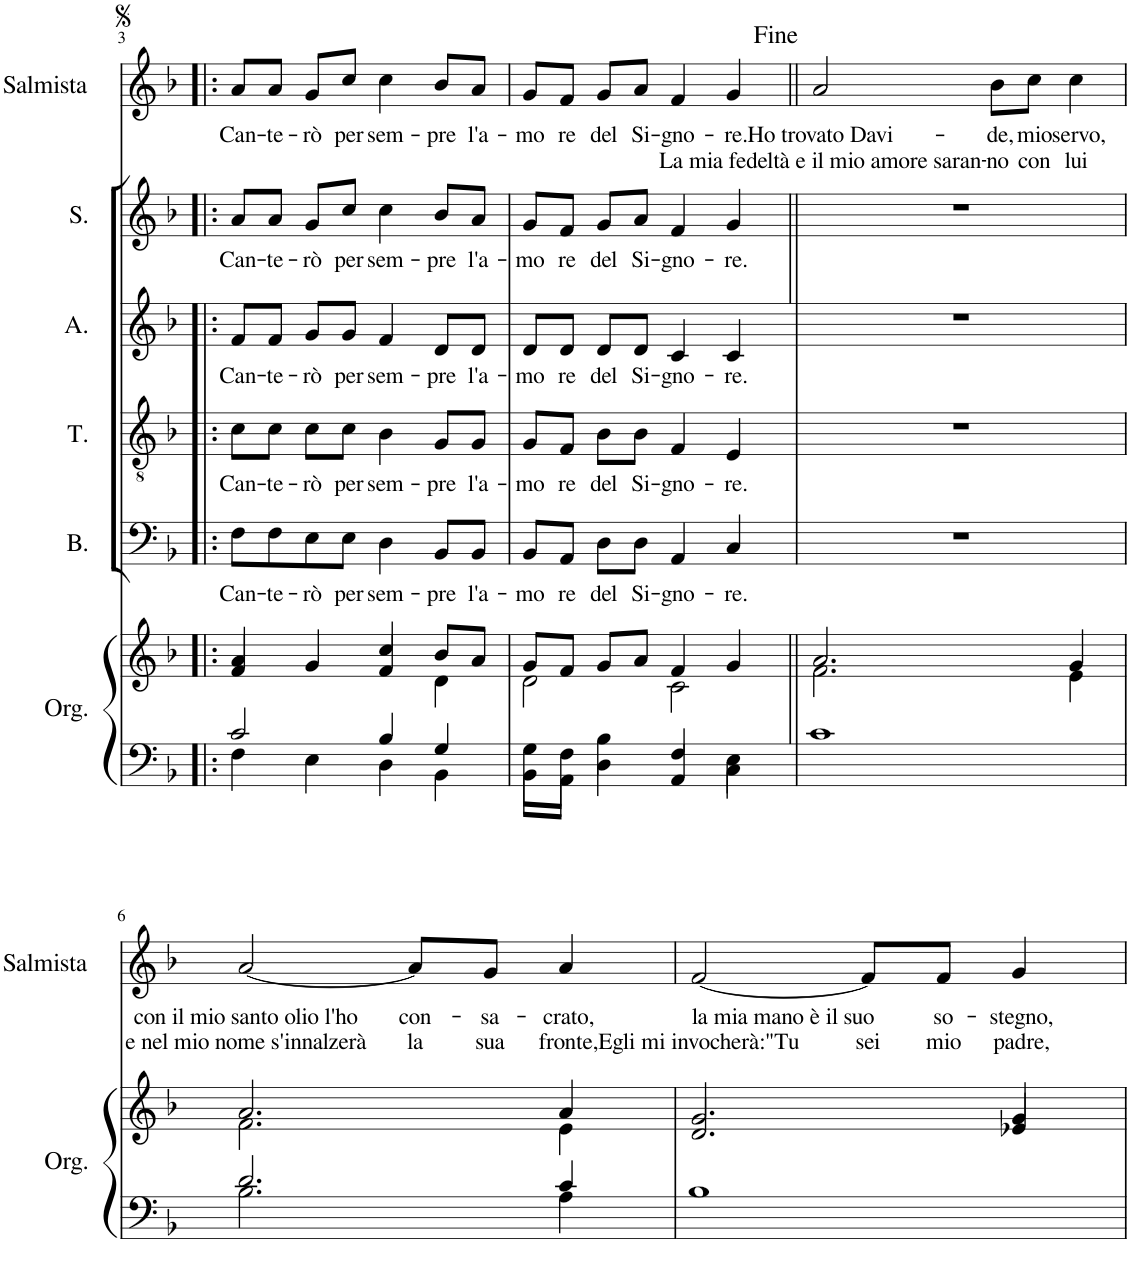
**kern	**kern	**kern	**text	**kern	**text	**kern	**text	**kern	**text	**kern	**text	**text
*part6	*part6	*part5	*part5	*part4	*part4	*part3	*part3	*part2	*part2	*part1	*part1	*part1
*staff7	*staff6	*staff5	*staff5	*staff4	*staff4	*staff3	*staff3	*staff2	*staff2	*staff1	*staff1	*staff1
*I"Organo	*	*I"Basso	*	*I"Tenore	*	*I"Contralto	*	*I"Soprano	*	*I"Salmista	*	*
*I'Org.	*	*I'B.	*	*I'T.	*	*	*	*I'S.	*	*I'Salmista	*	*
!!LO:PB:g=z
*clefF4	*clefG2	*clefF4	*	*clefGv2	*	*clefG2	*	*clefG2	*	*clefG2	*	*
*k[b-]	*k[b-]	*k[b-]	*	*k[b-]	*	*k[b-]	*	*k[b-]	*	*k[b-]	*	*
*M4/4	*M4/4	*M4/4	*	*M4/4	*	*M4/4	*	*M4/4	*	*M4/4	*	*
=3!|:	=3!|:	=3!|:	=3!|:	=3!|:	=3!|:	=3!|:	=3!|:	=3!|:	=3!|:	=3!|:	=3!|:	=3!|:
*^	*^	*	*	*	*	*	*	*	*	*	*	*
!	!	!	!	!	!LO:LY:b	!	!LO:LY:b	!	!LO:LY:b	!	!LO:LY:b	!	!LO:LY:b	!
2c/	4F\	4a/	4f/	8F\L	Can-	8c\L	Can-	8f/L	Can-	8a/L	Can-	8a/L	Can-	.
!	!	!	!	!	!LO:LY:b	!	!LO:LY:b	!	!LO:LY:b	!	!LO:LY:b	!	!LO:LY:b	!
.	.	.	.	8F\	-te-	8c\J	-te-	8f/J	-te-	8a/J	-te-	8a/J	-te-	.
!	!	!	!	!	!LO:LY:b	!	!LO:LY:b	!	!LO:LY:b	!	!LO:LY:b	!	!LO:LY:b	!
.	4E\	4g/	4ryy	8E\	-rò	8c\L	-rò	8g/L	-rò	8g/L	-rò	8g/L	-rò	.
!	!	!	!	!	!LO:LY:b	!	!LO:LY:b	!	!LO:LY:b	!	!LO:LY:b	!	!LO:LY:b	!
.	.	.	.	8E\J	per	8c\J	per	8g/J	per	8cc/J	per	8cc/J	per	.
!	!	!	!	!	!LO:LY:b	!	!LO:LY:b	!	!LO:LY:b	!	!LO:LY:b	!	!LO:LY:b	!
4B-/	4D\	4cc/	4f/	4D\	sem-	4B-\	sem-	4f/	sem-	4cc\	sem-	4cc\	sem-	.
!	!	!	!	!	!LO:LY:b	!	!LO:LY:b	!	!LO:LY:b	!	!LO:LY:b	!	!LO:LY:b	!
4G/	4BB-\	8b-/L	4d\	8BB-/L	-pre	8G/L	-pre	8d/L	-pre	8b-/L	-pre	8b-/L	-pre	.
!	!	!	!	!	!LO:LY:b	!	!LO:LY:b	!	!LO:LY:b	!	!LO:LY:b	!	!LO:LY:b	!
.	.	8a/J	.	8BB-/J	l'a-	8G/J	l'a-	8d/J	l'a-	8a/J	l'a-	8a/J	l'a-	.
=4	=4	=4	=4	=4	=4	=4	=4	=4	=4	=4	=4	=4	=4	=4
!	!	!	!	!	!LO:LY:b	!	!LO:LY:b	!	!LO:LY:b	!	!LO:LY:b	!	!LO:LY:b	!
8G\L	8BB-\L	8g/L	2d\	8BB-/L	-mo	8G/L	-mo	8d/L	-mo	8g/L	-mo	8g/L	-mo	.
!	!	!	!	!	!LO:LY:b	!	!LO:LY:b	!	!LO:LY:b	!	!LO:LY:b	!	!LO:LY:b	!
8F\J	8AA\J	8f/J	.	8AA/J	re	8F/J	re	8d/J	re	8f/J	re	8f/J	re	.
!	!	!	!	!	!LO:LY:b	!	!LO:LY:b	!	!LO:LY:b	!	!LO:LY:b	!	!LO:LY:b	!
4B-\	4D\	8g/L	.	8D\L	del	8B-\L	del	8d/L	del	8g/L	del	8g/L	del	.
!	!	!	!	!	!LO:LY:b	!	!LO:LY:b	!	!LO:LY:b	!	!LO:LY:b	!	!LO:LY:b	!
.	.	8a/J	.	8D\J	Si-	8B-\J	Si-	8d/J	Si-	8a/J	Si-	8a/J	Si-	.
!	!	!	!	!	!LO:LY:b	!	!LO:LY:b	!	!LO:LY:b	!	!LO:LY:b	!	!LO:LY:b	!
4F/	4AA/	4f/	2c\	4AA/	-gno-	4F/	-gno-	4c/	-gno-	4f/	-gno-	4f/	-gno-	.
!	!	!	!	!	!LO:LY:b	!	!LO:LY:b	!	!LO:LY:b	!	!LO:LY:b	!	!LO:LY:b	!
4E\	4C\	4g/	.	4C/	-re.	4E/	-re.	4c/	-re.	4g/	-re.	4g/	-re.	.
=5||	=5||	=5||	=5||	=5||	=5||	=5||	=5||	=5||	=5||	=5||	=5||	=5||	=5||	=5||
!	!	!	!	!	!	!	!	!	!	!	!	!	!LO:LY:b	!LO:LY:b
*v	*v	*	*	*	*	*	*	*	*	*	*	*	*	*
1c	2.a/	2.f\	1r	.	1r	.	1r	.	1r	.	2a/	Ho trovato Davi-	La mia fedeltà e il mio amore saran-
!	!	!	!	!	!	!	!	!	!	!	!	!LO:LY:b	!LO:LY:b
.	.	.	.	.	.	.	.	.	.	.	8b-\L	-de,	-no
!	!	!	!	!	!	!	!	!	!	!	!	!LO:LY:b	!LO:LY:b
.	.	.	.	.	.	.	.	.	.	.	8cc\J	mio	con
!	!	!	!	!	!	!	!	!	!	!	!	!LO:LY:b	!LO:LY:b
.	4g/	4e\	.	.	.	.	.	.	.	.	4cc\	servo,	lui
!!LO:LB:g=z
=6	=6	=6	=6	=6	=6	=6	=6	=6	=6	=6	=6	=6	=6
*^	*	*	*	*	*	*	*	*	*	*	*	*	*
!	!	!	!	!	!	!	!	!	!	!	!	!	!LO:LY:b	!LO:LY:b
2.d/	2.B-\	2.a/	2.f\	1r	.	1r	.	1r	.	1r	.	[2a/	con il mio santo olio l'ho	e nel mio nome s'innalzerà
!	!	!	!	!	!	!	!	!	!	!	!	!	!LO:LY:b	!LO:LY:b
.	.	.	.	.	.	.	.	.	.	.	.	8a/L]	con-	la
!	!	!	!	!	!	!	!	!	!	!	!	!	!LO:LY:b	!LO:LY:b
.	.	.	.	.	.	.	.	.	.	.	.	8g/J	-sa-	sua
!	!	!	!	!	!	!	!	!	!	!	!	!	!LO:LY:b	!LO:LY:b
4c/	4A\	4a/	4e\	.	.	.	.	.	.	.	.	4a/	-crato,	fronte,
=7	=7	=7	=7	=7	=7	=7	=7	=7	=7	=7	=7	=7	=7	=7
!	!	!	!	!	!	!	!	!	!	!	!	!	!LO:LY:b	!LO:LY:b
*v	*v	*	*	*	*	*	*	*	*	*	*	*	*	*
1B-	2.g/	2.d/	1r	.	1r	.	1r	.	1r	.	[2f/	la mia mano è il suo	Egli mi invocherà:"Tu
!	!	!	!	!	!	!	!	!	!	!	!	!	!LO:LY:b
.	.	.	.	.	.	.	.	.	.	.	8f/L]	.	sei
!	!	!	!	!	!	!	!	!	!	!	!	!LO:LY:b	!LO:LY:b
.	.	.	.	.	.	.	.	.	.	.	8f/J	so-	mio
!	!	!	!	!	!	!	!	!	!	!	!	!LO:LY:b	!LO:LY:b
.	4g/	4e-X/	.	.	.	.	.	.	.	.	4g/	-stegno,	padre,
*	*v	*v	*	*	*	*	*	*	*	*	*	*	*
=	=	=	=	=	=	=	=	=	=	=	=	=
*-	*-	*-	*-	*-	*-	*-	*-	*-	*-	*-	*-	*-
